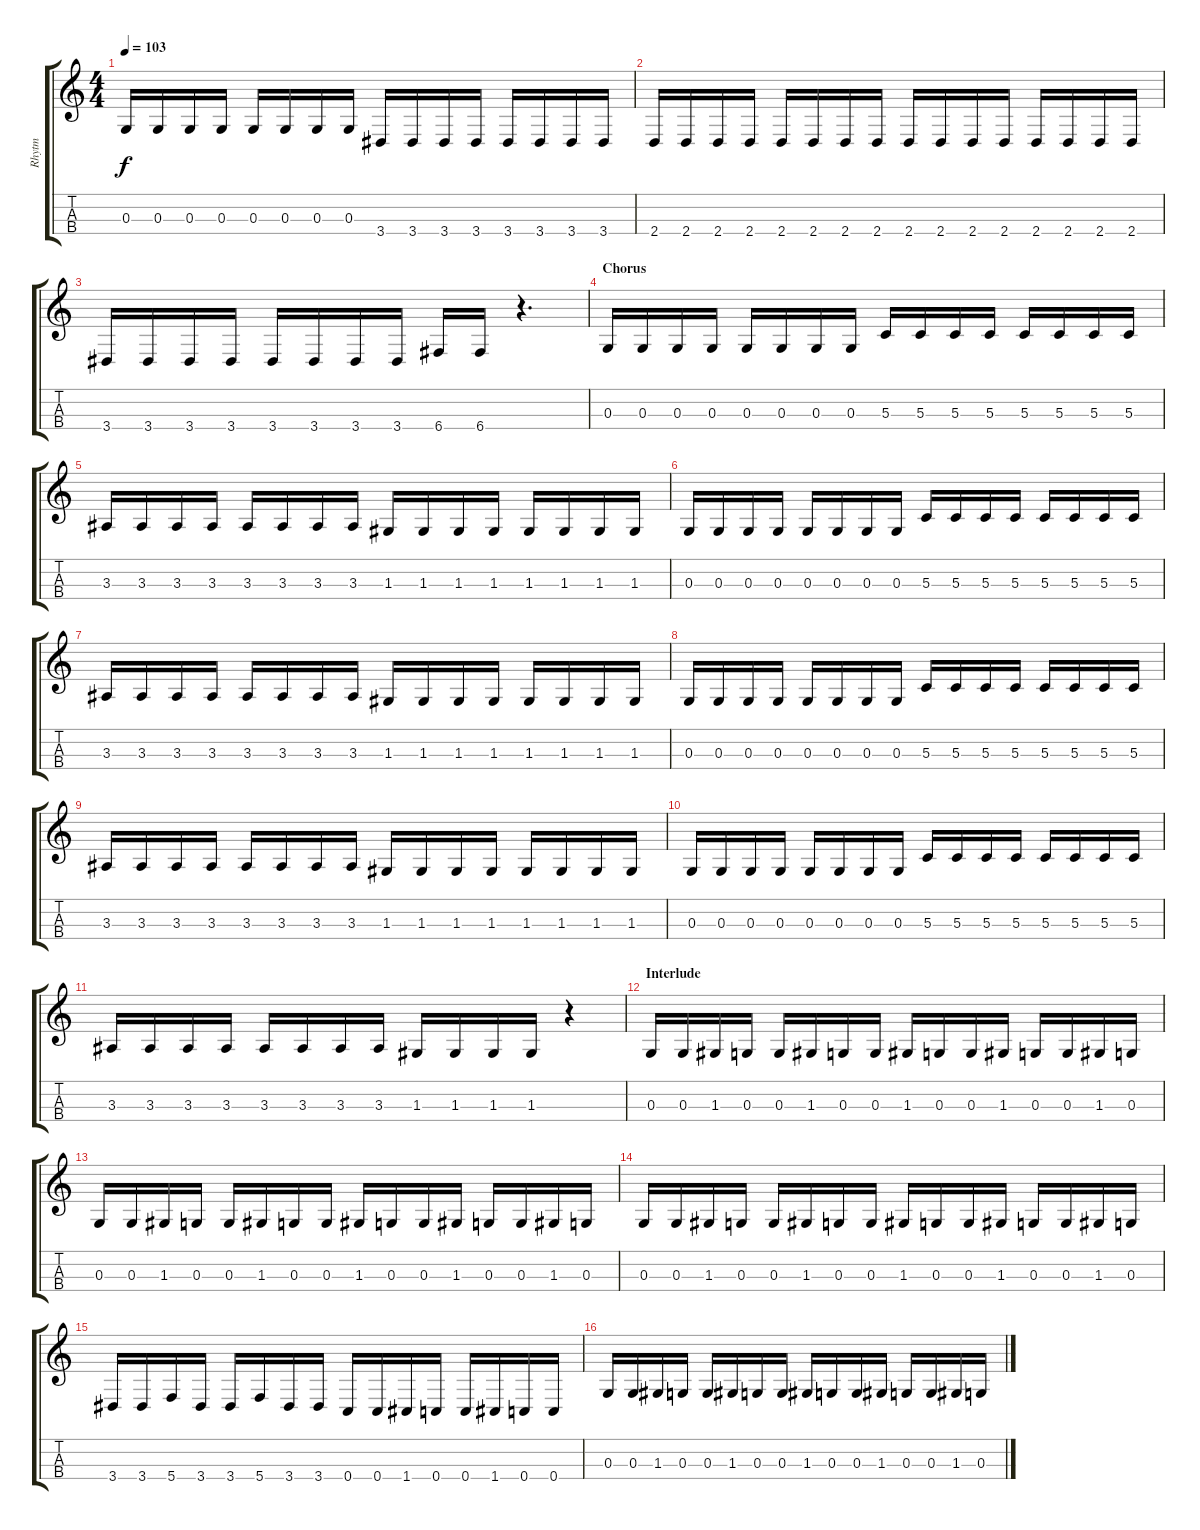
\track ("Rhytm" "Rhytm") {instrument distortionguitar}
\staff {score tabs}
\tuning (A3 D3 G2 C2) {hide}
\ts (4 4)
\tempo 103
\clef g2
\ks c
0.3.16{dy f} 0.3.16 0.3.16 0.3.16 0.3.16 0.3.16 0.3.16 0.3.16 3.4.16 3.4.16 3.4.16 3.4.16 3.4.16 3.4.16 3.4.16 3.4.16 |
2.4.16 2.4.16 2.4.16 2.4.16 2.4.16 2.4.16 2.4.16 2.4.16 2.4.16 2.4.16 2.4.16 2.4.16 2.4.16 2.4.16 2.4.16 2.4.16 |
3.4.16 3.4.16 3.4.16 3.4.16 3.4.16 3.4.16 3.4.16 3.4.16 6.4.16 6.4.16 r.4{d} |
\section ("" "Chorus")
0.3.16 0.3.16 0.3.16 0.3.16 0.3.16 0.3.16 0.3.16 0.3.16 5.3.16 5.3.16 5.3.16 5.3.16 5.3.16 5.3.16 5.3.16 5.3.16 |
3.3.16 3.3.16 3.3.16 3.3.16 3.3.16 3.3.16 3.3.16 3.3.16 1.3.16 1.3.16 1.3.16 1.3.16 1.3.16 1.3.16 1.3.16 1.3.16 |
0.3.16 0.3.16 0.3.16 0.3.16 0.3.16 0.3.16 0.3.16 0.3.16 5.3.16 5.3.16 5.3.16 5.3.16 5.3.16 5.3.16 5.3.16 5.3.16 |
3.3.16 3.3.16 3.3.16 3.3.16 3.3.16 3.3.16 3.3.16 3.3.16 1.3.16 1.3.16 1.3.16 1.3.16 1.3.16 1.3.16 1.3.16 1.3.16 |
0.3.16 0.3.16 0.3.16 0.3.16 0.3.16 0.3.16 0.3.16 0.3.16 5.3.16 5.3.16 5.3.16 5.3.16 5.3.16 5.3.16 5.3.16 5.3.16 |
3.3.16 3.3.16 3.3.16 3.3.16 3.3.16 3.3.16 3.3.16 3.3.16 1.3.16 1.3.16 1.3.16 1.3.16 1.3.16 1.3.16 1.3.16 1.3.16 |
0.3.16 0.3.16 0.3.16 0.3.16 0.3.16 0.3.16 0.3.16 0.3.16 5.3.16 5.3.16 5.3.16 5.3.16 5.3.16 5.3.16 5.3.16 5.3.16 |
3.3.16 3.3.16 3.3.16 3.3.16 3.3.16 3.3.16 3.3.16 3.3.16 1.3.16 1.3.16 1.3.16 1.3.16 r.4 |
\section ("" "Interlude")
0.3.16 0.3.16 1.3.16 0.3.16 0.3.16 1.3.16 0.3.16 0.3.16 1.3.16 0.3.16 0.3.16 1.3.16 0.3.16 0.3.16 1.3.16 0.3.16 |
0.3.16 0.3.16 1.3.16 0.3.16 0.3.16 1.3.16 0.3.16 0.3.16 1.3.16 0.3.16 0.3.16 1.3.16 0.3.16 0.3.16 1.3.16 0.3.16 |
0.3.16 0.3.16 1.3.16 0.3.16 0.3.16 1.3.16 0.3.16 0.3.16 1.3.16 0.3.16 0.3.16 1.3.16 0.3.16 0.3.16 1.3.16 0.3.16 |
3.4.16 3.4.16 5.4.16 3.4.16 3.4.16 5.4.16 3.4.16 3.4.16 0.4.16 0.4.16 1.4.16 0.4.16 0.4.16 1.4.16 0.4.16 0.4.16 |
0.3.16 0.3.16 1.3.16 0.3.16 0.3.16 1.3.16 0.3.16 0.3.16 1.3.16 0.3.16 0.3.16 1.3.16 0.3.16 0.3.16 1.3.16 0.3.16
